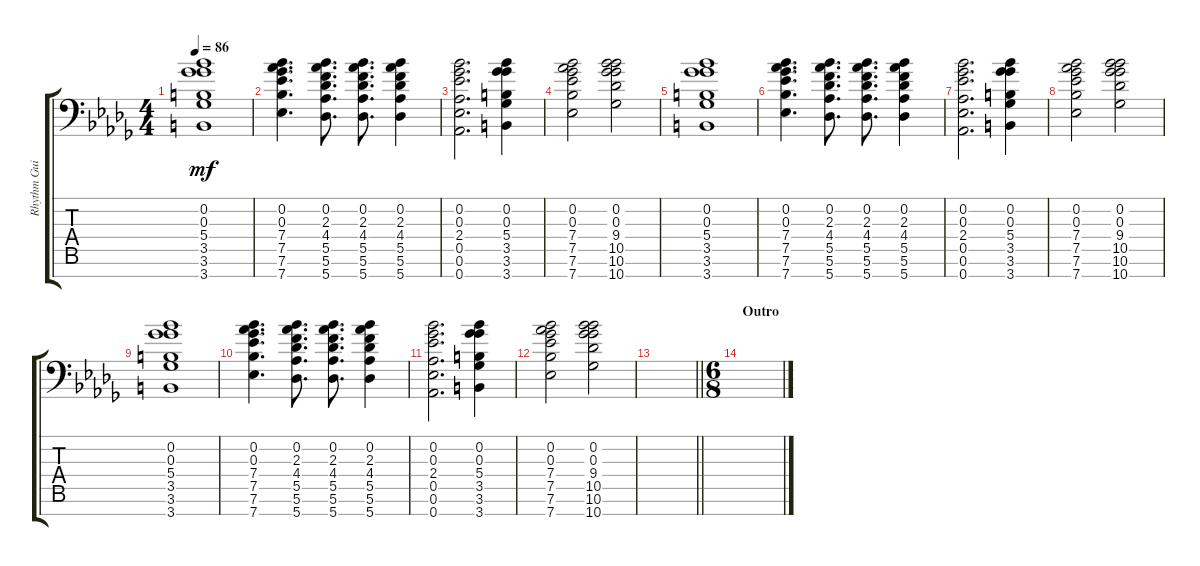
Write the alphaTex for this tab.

\track ("Rhythm Guitar 2" "Rhythm Gui") {instrument distortionguitar}
\staff {score tabs}
\tuning (Eb4 Bb3 Gb3 Db3 Ab2 Eb2 Ab1) {hide}
\ts (4 4)
\tempo 86
\clef f4
\ks bbminor
(0.2 0.3 5.4 3.5 3.6 3.7).1{dy mf} |
(0.2 0.3 7.4 7.5 7.6 7.7).4{d} (0.2 2.3 4.4 5.5 5.6 5.7).8{d} (0.2 2.3 4.4 5.5 5.6 5.7).8{d} (0.2 2.3 4.4 5.5 5.6 5.7).4 |
(0.2 0.3 2.4 0.5 0.6 0.7).2{d} (0.2 0.3 5.4 3.5 3.6 3.7).4 |
(0.2 0.3 7.4 7.5 7.6 7.7).2 (0.2 0.3 9.4 10.5 10.6 10.7).2 |
(0.2 0.3 5.4 3.5 3.6 3.7).1 |
(0.2 0.3 7.4 7.5 7.6 7.7).4{d} (0.2 2.3 4.4 5.5 5.6 5.7).8{d} (0.2 2.3 4.4 5.5 5.6 5.7).8{d} (0.2 2.3 4.4 5.5 5.6 5.7).4 |
(0.2 0.3 2.4 0.5 0.6 0.7).2{d} (0.2 0.3 5.4 3.5 3.6 3.7).4 |
(0.2 0.3 7.4 7.5 7.6 7.7).2 (0.2 0.3 9.4 10.5 10.6 10.7).2 |
(0.2 0.3 5.4 3.5 3.6 3.7).1 |
(0.2 0.3 7.4 7.5 7.6 7.7).4{d} (0.2 2.3 4.4 5.5 5.6 5.7).8{d} (0.2 2.3 4.4 5.5 5.6 5.7).8{d} (0.2 2.3 4.4 5.5 5.6 5.7).4 |
(0.2 0.3 2.4 0.5 0.6 0.7).2{d} (0.2 0.3 5.4 3.5 3.6 3.7).4 |
(0.2 0.3 7.4 7.5 7.6 7.7).2 (0.2 0.3 9.4 10.5 10.6 10.7).2 |
\barLineRight lightlight
|
\ts (6 8)
\section ("" "Outro")
